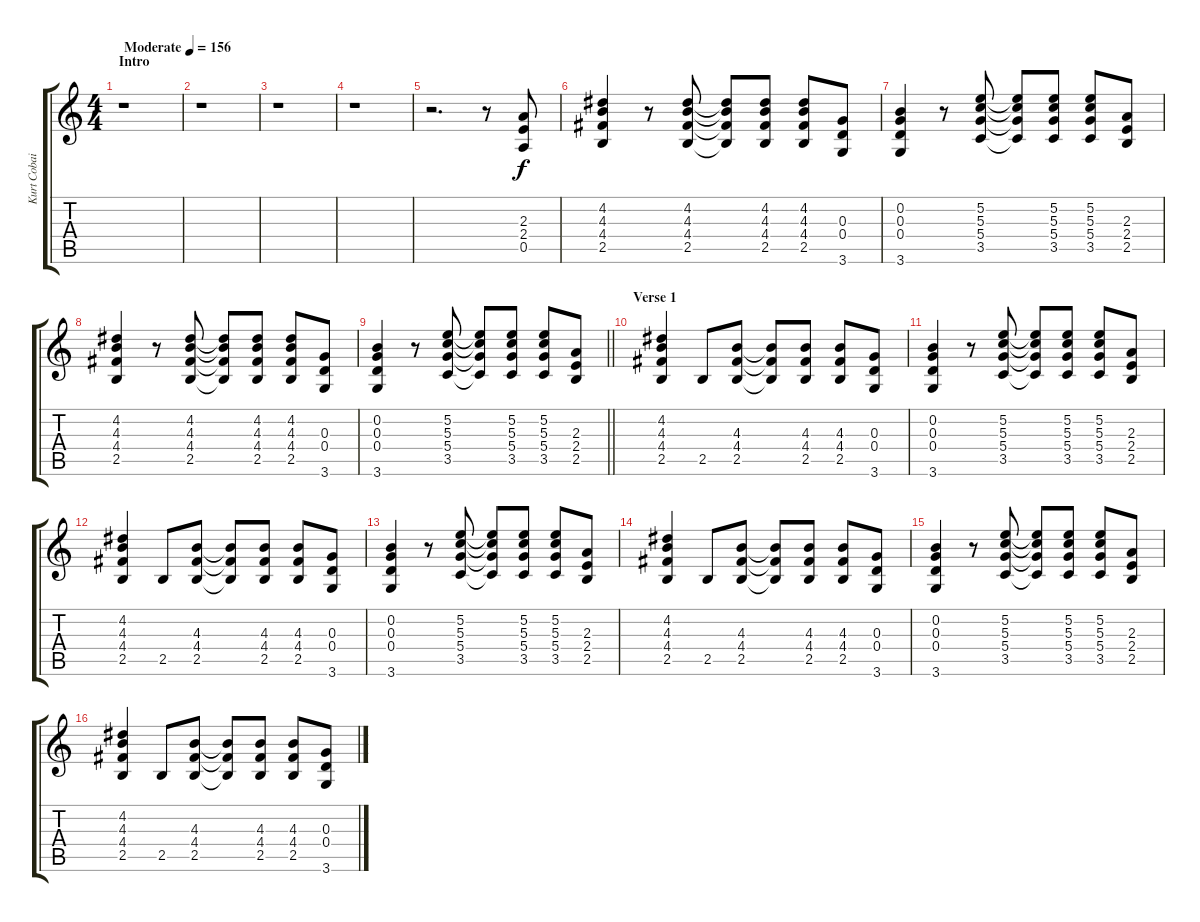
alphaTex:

\track ("Kurt Cobain - Guitar" "Kurt Cobai") {instrument distortionguitar}
\staff {score tabs}
\tuning (E4 B3 G3 D3 A2 E2) {hide}
\ts (4 4)
\section ("" "Intro")
\tempo (156 "Moderate")
\clef g2
\ks c
r.1{dy f instrument distortionguitar} |
r.1 |
r.1 |
r.1 |
r.2{d} r.8 (2.3 2.4 0.5).8 |
(4.2 4.3 4.4 2.5).4 r.8 (4.2 4.3 4.4 2.5).8 (4.2{t} 4.3{t} 4.4{t} 2.5{t}).8 (4.2 4.3 4.4 2.5).8 (4.2 4.3 4.4 2.5).8 (0.3 0.4 3.6).8 |
(0.2 0.3 0.4 3.6).4 r.8 (5.2 5.3 5.4 3.5).8 (5.2{t} 5.3{t} 5.4{t} 3.5{t}).8 (5.2 5.3 5.4 3.5).8 (5.2 5.3 5.4 3.5).8 (2.3 2.4 2.5).8 |
(4.2 4.3 4.4 2.5).4 r.8 (4.2 4.3 4.4 2.5).8 (4.2{t} 4.3{t} 4.4{t} 2.5{t}).8 (4.2 4.3 4.4 2.5).8 (4.2 4.3 4.4 2.5).8 (0.3 0.4 3.6).8 |
\barLineRight lightlight
(0.2 0.3 0.4 3.6).4 r.8 (5.2 5.3 5.4 3.5).8 (5.2{t} 5.3{t} 5.4{t} 3.5{t}).8 (5.2 5.3 5.4 3.5).8 (5.2 5.3 5.4 3.5).8 (2.3 2.4 2.5).8 |
\section ("" "Verse 1")
(4.2 4.3 4.4 2.5).4 2.5.8 (4.3 4.4 2.5).8 (4.3{t} 4.4{t} 2.5{t}).8 (4.3 4.4 2.5).8 (4.3 4.4 2.5).8 (0.3 0.4 3.6).8 |
(0.2 0.3 0.4 3.6).4 r.8 (5.2 5.3 5.4 3.5).8 (5.2{t} 5.3{t} 5.4{t} 3.5{t}).8 (5.2 5.3 5.4 3.5).8 (5.2 5.3 5.4 3.5).8 (2.3 2.4 2.5).8 |
(4.2 4.3 4.4 2.5).4 2.5.8 (4.3 4.4 2.5).8 (4.3{t} 4.4{t} 2.5{t}).8 (4.3 4.4 2.5).8 (4.3 4.4 2.5).8 (0.3 0.4 3.6).8 |
(0.2 0.3 0.4 3.6).4 r.8 (5.2 5.3 5.4 3.5).8 (5.2{t} 5.3{t} 5.4{t} 3.5{t}).8 (5.2 5.3 5.4 3.5).8 (5.2 5.3 5.4 3.5).8 (2.3 2.4 2.5).8 |
(4.2 4.3 4.4 2.5).4 2.5.8 (4.3 4.4 2.5).8 (4.3{t} 4.4{t} 2.5{t}).8 (4.3 4.4 2.5).8 (4.3 4.4 2.5).8 (0.3 0.4 3.6).8 |
(0.2 0.3 0.4 3.6).4 r.8 (5.2 5.3 5.4 3.5).8 (5.2{t} 5.3{t} 5.4{t} 3.5{t}).8 (5.2 5.3 5.4 3.5).8 (5.2 5.3 5.4 3.5).8 (2.3 2.4 2.5).8 |
(4.2 4.3 4.4 2.5).4 2.5.8 (4.3 4.4 2.5).8 (4.3{t} 4.4{t} 2.5{t}).8 (4.3 4.4 2.5).8 (4.3 4.4 2.5).8 (0.3 0.4 3.6).8
